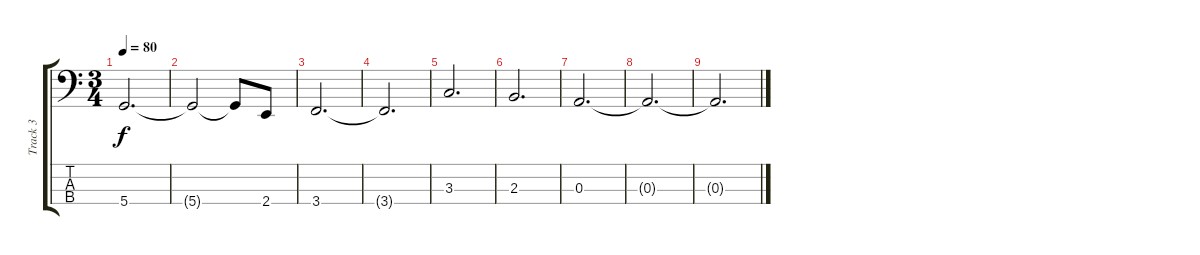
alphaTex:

\track ("Track 3" "Track 3") {instrument electricbasspick}
\staff {score tabs}
\tuning (G2 D2 A1 D1) {hide}
\ts (3 4)
\tempo 80
\clef f4
\ks c
5.4.2{d dy f} |
5.4{t}.2 5.4{t}.8 2.4.8 |
3.4.2{d} |
3.4{t}.2{d} |
3.3.2{d} |
2.3.2{d} |
0.3.2{d} |
0.3{t}.2{d} |
0.3{t}.2{d}
